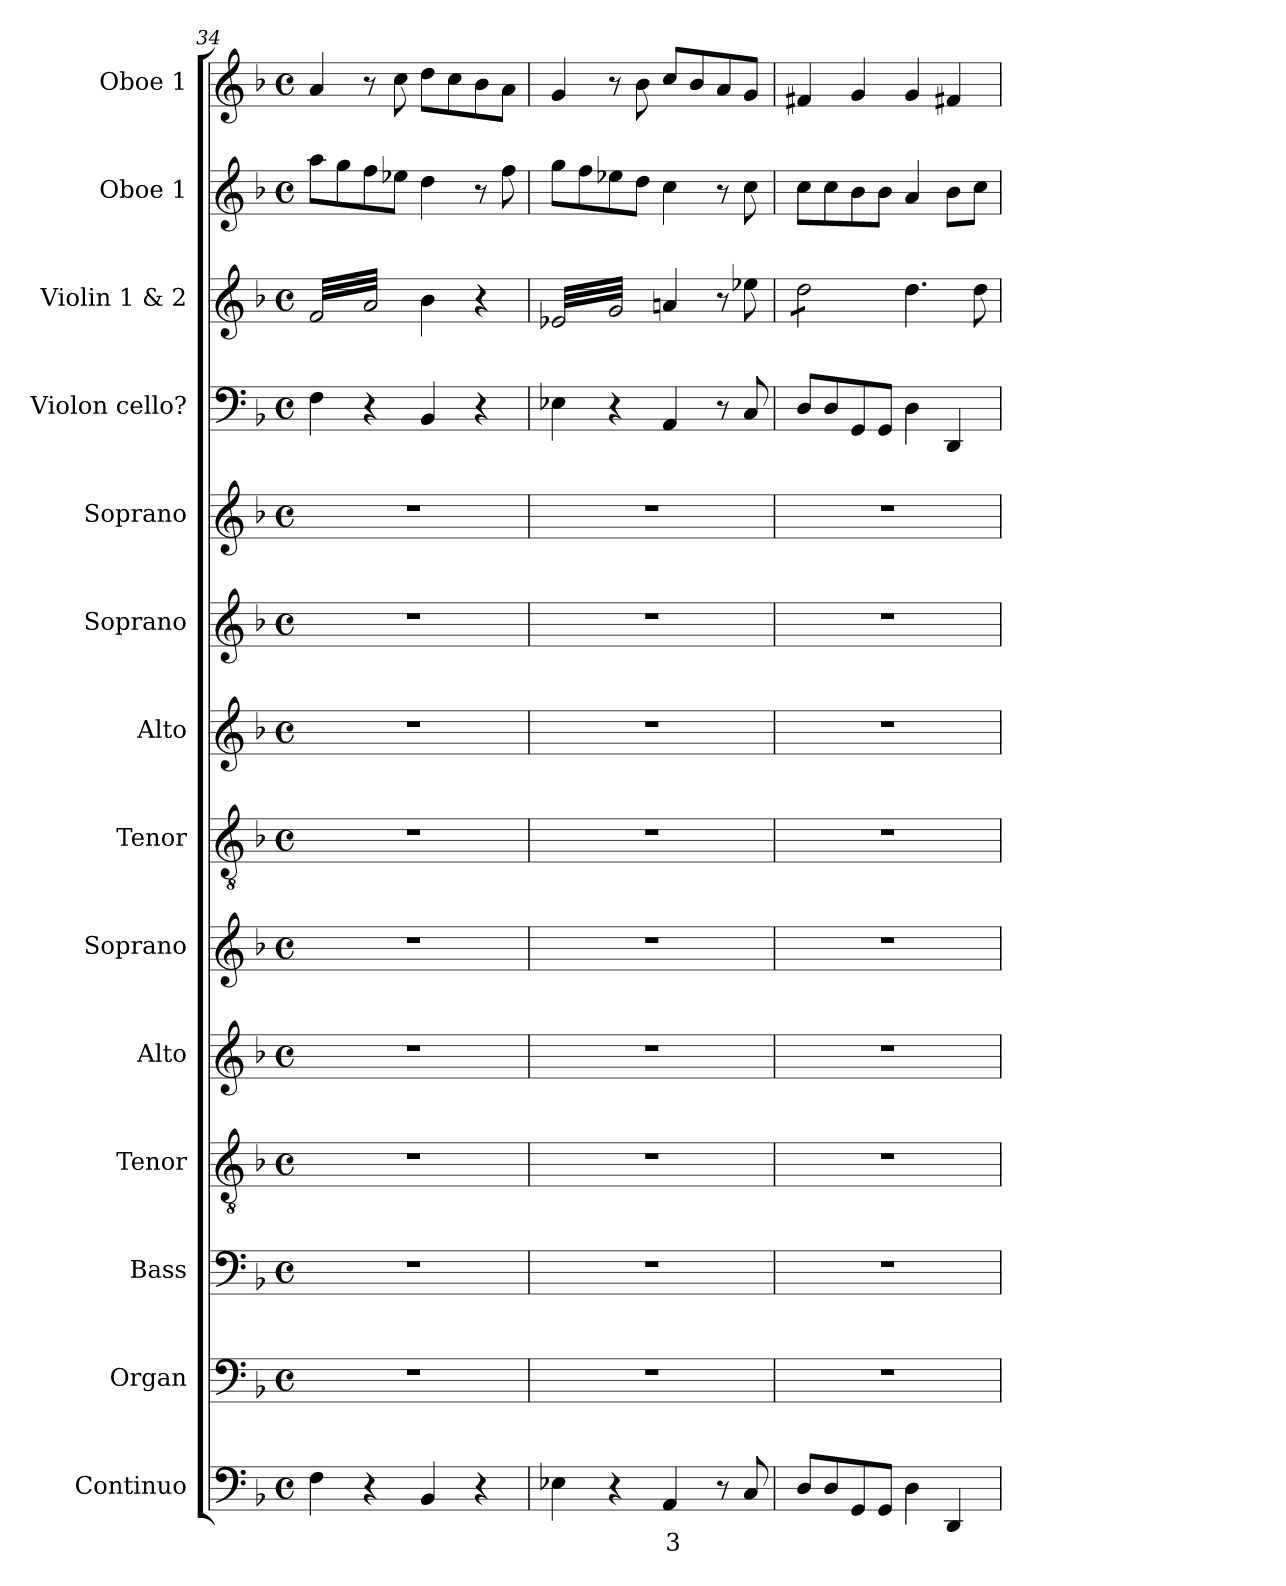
**kern	**text	**kern	**kern	**kern	**kern	**kern	**kern	**kern	**kern	**kern	**kern	**kern	**kern	**kern
*part14	*part14	*part13	*part12	*part11	*part10	*part9	*part8	*part7	*part6	*part5	*part4	*part3	*part2	*part1
*staff14	*staff14	*staff13	*staff12	*staff11	*staff10	*staff9	*staff8	*staff7	*staff6	*staff5	*staff4	*staff3	*staff2	*staff1
*I"Continuo	*	*I"Organ	*I"Bass	*I"Tenor	*I"Alto	*I"Soprano	*I"Tenor	*I"Alto	*I"Soprano	*I"Soprano	*I"Violon cello?	*I"Violin 1 & 2	*I"Oboe 1	*I"Oboe 1
*I'Cont.	*	*I'Org.	*I'B.	*I'T.	*I'A.	*I'S.	*I'T.	*I'A.	*I'S.	*I'S.	*I'Vc.	*I'Vln. 1 & 2	*I'Ob. 2	*I'Ob. 1
*clefF4	*	*clefF4	*clefF4	*clefGv2	*clefG2	*clefG2	*clefGv2	*clefG2	*clefG2	*clefG2	*clefF4	*clefG2	*clefG2	*clefG2
*	*	*	*	*ITrd7c12	*	*	*ITrd7c12	*	*	*	*	*	*	*
*k[b-]	*	*k[b-]	*k[b-]	*k[b-]	*k[b-]	*k[b-]	*k[b-]	*k[b-]	*k[b-]	*k[b-]	*k[b-]	*k[b-]	*k[b-]	*k[b-]
*F:	*	*F:	*F:	*F:	*F:	*F:	*F:	*F:	*F:	*F:	*F:	*F:	*F:	*F:
*M4/4	*	*M4/4	*M4/4	*M4/4	*M4/4	*M4/4	*M4/4	*M4/4	*M4/4	*M4/4	*M4/4	*M4/4	*M4/4	*M4/4
*met(c)	*	*met(c)	*met(c)	*met(c)	*met(c)	*met(c)	*met(c)	*met(c)	*met(c)	*met(c)	*met(c)	*met(c)	*met(c)	*met(c)
=34	=34	=34	=34	=34	=34	=34	=34	=34	=34	=34	=34	=34	=34	=34
*	*	*	*	*	*	*	*	*	*	*	*	*tremolo	*	*
4Fi\	.	1r	1r	1r	1r	1r	1r	1r	1r	1r	4Fi\	32fi/LLL	8aai\L	4ai/
.	.	.	.	.	.	.	.	.	.	.	.	32ai/	.	.
.	.	.	.	.	.	.	.	.	.	.	.	32fi/	.	.
.	.	.	.	.	.	.	.	.	.	.	.	32ai/	.	.
.	.	.	.	.	.	.	.	.	.	.	.	32fi/	8ggi\	.
.	.	.	.	.	.	.	.	.	.	.	.	32ai/	.	.
.	.	.	.	.	.	.	.	.	.	.	.	32fi/	.	.
.	.	.	.	.	.	.	.	.	.	.	.	32ai/	.	.
4r	.	.	.	.	.	.	.	.	.	.	4r	32fi/	8ffi\	8r
.	.	.	.	.	.	.	.	.	.	.	.	32ai/	.	.
.	.	.	.	.	.	.	.	.	.	.	.	32fi/	.	.
.	.	.	.	.	.	.	.	.	.	.	.	32ai/	.	.
.	.	.	.	.	.	.	.	.	.	.	.	32fi/	8ee-Xi\J	8cci\
.	.	.	.	.	.	.	.	.	.	.	.	32ai/	.	.
.	.	.	.	.	.	.	.	.	.	.	.	32fi/	.	.
.	.	.	.	.	.	.	.	.	.	.	.	32ai/JJJ	.	.
*	*	*	*	*	*	*	*	*	*	*	*	*Xtremolo	*	*
4BB-i/	.	.	.	.	.	.	.	.	.	.	4BB-i/	4b-i\	4ddi\	8ddi\L
.	.	.	.	.	.	.	.	.	.	.	.	.	.	.
.	.	.	.	.	.	.	.	.	.	.	.	.	.	.
.	.	.	.	.	.	.	.	.	.	.	.	.	.	.
.	.	.	.	.	.	.	.	.	.	.	.	.	.	8cci\
.	.	.	.	.	.	.	.	.	.	.	.	.	.	.
.	.	.	.	.	.	.	.	.	.	.	.	.	.	.
.	.	.	.	.	.	.	.	.	.	.	.	.	.	.
4r	.	.	.	.	.	.	.	.	.	.	4r	4r	8r	8b-i\
.	.	.	.	.	.	.	.	.	.	.	.	.	8ffi\	8ai\J
=35	=35	=35	=35	=35	=35	=35	=35	=35	=35	=35	=35	=35	=35	=35
*	*	*	*	*	*	*	*	*	*	*	*	*tremolo	*	*
4E-Xi\	.	1r	1r	1r	1r	1r	1r	1r	1r	1r	4E-Xi\	32e-Xi/LLL	8ggi\L	4gi/
.	.	.	.	.	.	.	.	.	.	.	.	32gi/	.	.
.	.	.	.	.	.	.	.	.	.	.	.	32e-Xi/	.	.
.	.	.	.	.	.	.	.	.	.	.	.	32gi/	.	.
.	.	.	.	.	.	.	.	.	.	.	.	32e-Xi/	8ffi\	.
.	.	.	.	.	.	.	.	.	.	.	.	32gi/	.	.
.	.	.	.	.	.	.	.	.	.	.	.	32e-Xi/	.	.
.	.	.	.	.	.	.	.	.	.	.	.	32gi/	.	.
4r	.	.	.	.	.	.	.	.	.	.	4r	32e-Xi/	8ee-Xi\	8r
.	.	.	.	.	.	.	.	.	.	.	.	32gi/	.	.
.	.	.	.	.	.	.	.	.	.	.	.	32e-Xi/	.	.
.	.	.	.	.	.	.	.	.	.	.	.	32gi/	.	.
.	.	.	.	.	.	.	.	.	.	.	.	32e-Xi/	8ddi\J	8b-i\
.	.	.	.	.	.	.	.	.	.	.	.	32gi/	.	.
.	.	.	.	.	.	.	.	.	.	.	.	32e-Xi/	.	.
.	.	.	.	.	.	.	.	.	.	.	.	32gi/JJJ	.	.
*	*	*	*	*	*	*	*	*	*	*	*	*Xtremolo	*	*
!	!LO:LY:b:color=#000000	!	!	!	!	!	!	!	!	!	!	!	!	!
4AAi/	3	.	.	.	.	.	.	.	.	.	4AAi/	4ani/	4cci\	8cci/L
.	.	.	.	.	.	.	.	.	.	.	.	.	.	.
.	.	.	.	.	.	.	.	.	.	.	.	.	.	.
.	.	.	.	.	.	.	.	.	.	.	.	.	.	.
.	.	.	.	.	.	.	.	.	.	.	.	.	.	8b-i/
.	.	.	.	.	.	.	.	.	.	.	.	.	.	.
.	.	.	.	.	.	.	.	.	.	.	.	.	.	.
.	.	.	.	.	.	.	.	.	.	.	.	.	.	.
8r	.	.	.	.	.	.	.	.	.	.	8r	8r	8r	8ai/
8Ci/	.	.	.	.	.	.	.	.	.	.	8Ci/	8ee-Xi\	8cci\	8gi/J
!!LO:PB:g=z
=36	=36	=36	=36	=36	=36	=36	=36	=36	=36	=36	=36	=36	=36	=36
*	*	*	*	*	*	*	*	*	*	*	*	*tremolo	*	*
8Di/L	.	1r	1r	1r	1r	1r	1r	1r	1r	1r	8Di/L	8ddi\L	8cci\L	4f#Xi/
8Di/	.	.	.	.	.	.	.	.	.	.	8Di/	8ddi\	8cci\	.
8GGi/	.	.	.	.	.	.	.	.	.	.	8GGi/	8ddi\	8b-i\	4gi/
8GGi/J	.	.	.	.	.	.	.	.	.	.	8GGi/J	8ddi\J	8b-i\J	.
*	*	*	*	*	*	*	*	*	*	*	*	*Xtremolo	*	*
4Di\	.	.	.	.	.	.	.	.	.	.	4Di\	4.ddi\	4ai/	4gi/
4DDi/	.	.	.	.	.	.	.	.	.	.	4DDi/	.	8b-i\L	4f#Xi/
.	.	.	.	.	.	.	.	.	.	.	.	8ddi\	8cci\J	.
=	=	=	=	=	=	=	=	=	=	=	=	=	=	=
*-	*-	*-	*-	*-	*-	*-	*-	*-	*-	*-	*-	*-	*-	*-
